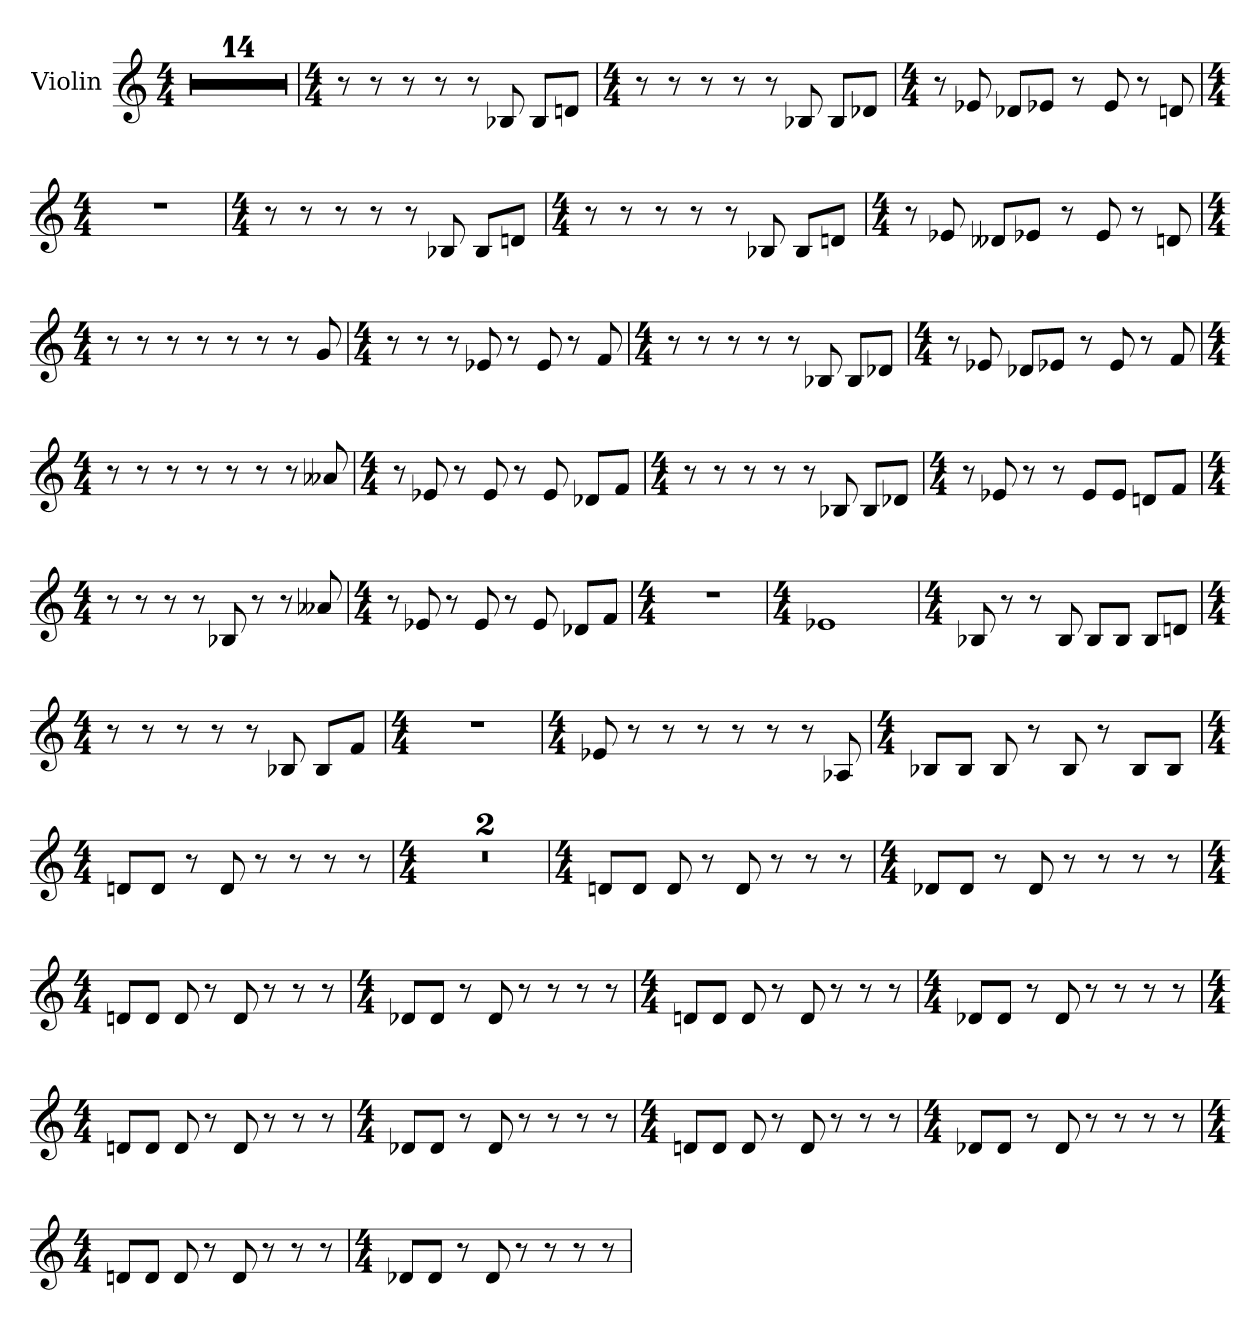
**kern
*part1
*staff1
*I"Violin
*I'Vln
*M4/4
=
1r
=
*M4/4
1r
=
*M4/4
1r
=
*M4/4
1r
=
*M4/4
1r
=
*M4/4
1r
=
*M4/4
1r
=
*M4/4
1r
=
*M4/4
1r
=
*M4/4
1r
=
*M4/4
1r
=
*M4/4
1r
=
*M4/4
1r
=
*M4/4
1r
=
*M4/4
8r
8r
8r
8r
8r
8B-X
8B-L
8dnJ
=
*M4/4
8r
8r
8r
8r
8r
8B-X
8B-L
8d-XJ
=
*M4/4
8r
8e-X
8d-XL
8e-XJ
8r
8e-
8r
8dn
=
*M4/4
1r
=
*M4/4
8r
8r
8r
8r
8r
8B-X
8B-L
8dnJ
=
*M4/4
8r
8r
8r
8r
8r
8B-X
8B-L
8dnJ
=
*M4/4
8r
8e-X
8d--XL
8e-XJ
8r
8e-
8r
8dn
=
*M4/4
8r
8r
8r
8r
8r
8r
8r
8g
=
*M4/4
8r
8r
8r
8e-X
8r
8e-
8r
8f
=
*M4/4
8r
8r
8r
8r
8r
8B-X
8B-L
8d-XJ
=
*M4/4
8r
8e-X
8d-XL
8e-XJ
8r
8e-
8r
8f
=
*M4/4
8r
8r
8r
8r
8r
8r
8r
8a--X
=
*M4/4
8r
8e-X
8r
8e-
8r
8e-
8d-XL
8fJ
=
*M4/4
8r
8r
8r
8r
8r
8B-X
8B-L
8d-XJ
=
*M4/4
8r
8e-X
8r
8r
8e-L
8e-J
8dnL
8fJ
=
*M4/4
8r
8r
8r
8r
8B-X
8r
8r
8a--X
=
*M4/4
8r
8e-X
8r
8e-
8r
8e-
8d-XL
8fJ
=
*M4/4
1r
=
*M4/4
1e-X
=
*M4/4
8B-X
8r
8r
8B-
8B-L
8B-J
8B-L
8dnJ
=
*M4/4
8r
8r
8r
8r
8r
8B-X
8B-L
8fJ
=
*M4/4
1r
=
*M4/4
8e-X
8r
8r
8r
8r
8r
8r
8A-X
=
*M4/4
8B-XL
8B-J
8B-
8r
8B-
8r
8B-L
8B-J
=
*M4/4
8dnL
8dJ
8r
8d
8r
8r
8r
8r
=
*M4/4
1r
=
*M4/4
1r
=
*M4/4
8dnL
8dJ
8d
8r
8d
8r
8r
8r
=
*M4/4
8d-XL
8d-J
8r
8d-
8r
8r
8r
8r
=
*M4/4
8dnL
8dJ
8d
8r
8d
8r
8r
8r
=
*M4/4
8d-XL
8d-J
8r
8d-
8r
8r
8r
8r
=
*M4/4
8dnL
8dJ
8d
8r
8d
8r
8r
8r
=
*M4/4
8d-XL
8d-J
8r
8d-
8r
8r
8r
8r
=
*M4/4
8dnL
8dJ
8d
8r
8d
8r
8r
8r
=
*M4/4
8d-XL
8d-J
8r
8d-
8r
8r
8r
8r
=
*M4/4
8dnL
8dJ
8d
8r
8d
8r
8r
8r
=
*M4/4
8d-XL
8d-J
8r
8d-
8r
8r
8r
8r
=
*M4/4
8dnL
8dJ
8d
8r
8d
8r
8r
8r
=
*M4/4
8d-XL
8d-J
8r
8d-
8r
8r
8r
8r
=
*-
